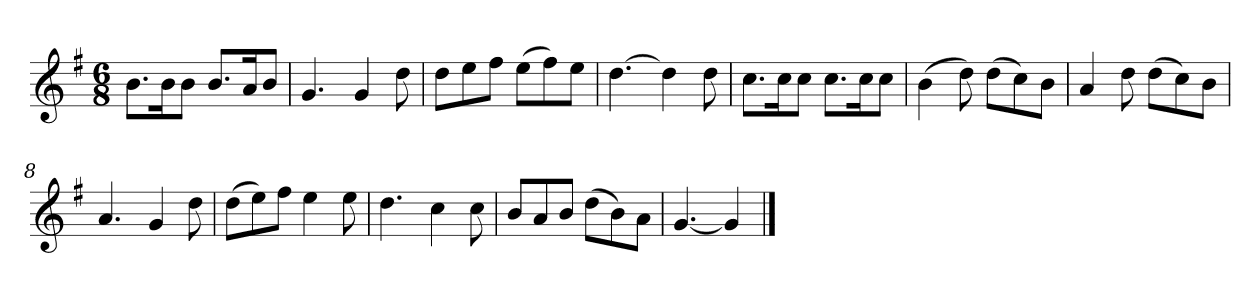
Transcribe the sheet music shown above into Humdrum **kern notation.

**kern
*part1
*staff1
*k[f#]
*M6/8
*MM120
=1
8.bL
16bK
8bJ
8.bL
16aK
8bJ
=2
4.g
4g
8dd
=3
8ddL
8ee
8ff#J
(8eeL
8ff#)
8eeJ
=4
[4.dd
4dd]
8dd
=5
8.ccL
16ccK
8ccJ
8.ccL
16ccK
8ccJ
=6
(4b
8dd)
(8ddL
8cc)
8bJ
=7
4a
8dd
(8ddL
8cc)
8bJ
=8
4.a
4g
8dd
=9
(8ddL
8ee)
8ff#J
4ee
8ee
=10
4.dd
4cc
8cc
=11
8bL
8a
8bJ
(8ddL
8b)
8aJ
=12
[4.g
4g]
==
*-
